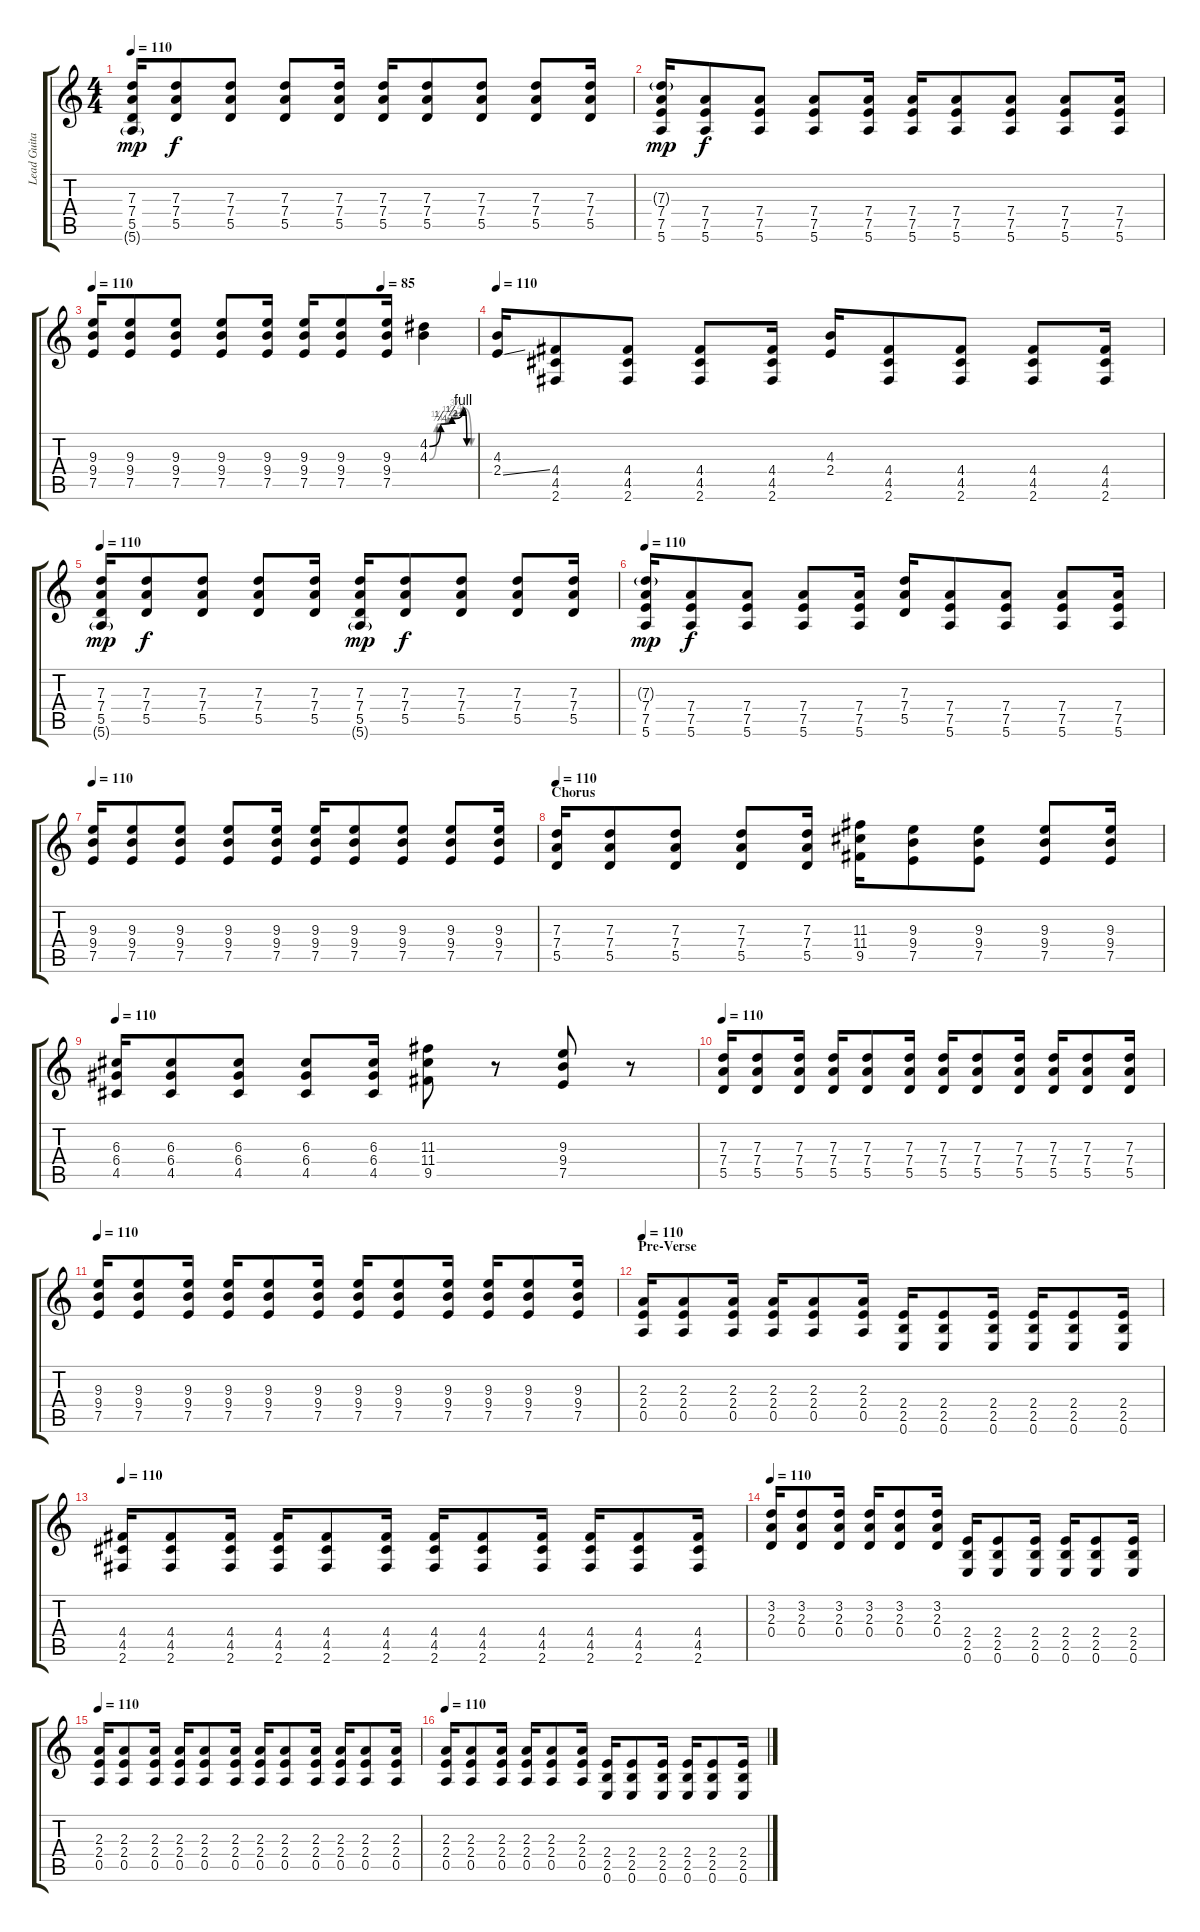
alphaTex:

\track ("Lead Guitar" "Lead Guita") {instrument distortionguitar}
\staff {score tabs}
\tuning (E4 B3 G3 D3 A2 E2) {hide}
\ts (4 4)
\tempo 110
\clef g2
\ks c
(7.3 7.4 5.5 5.6{g}).16{dy mp} (7.3 7.4 5.5).8{dy f} (7.3 7.4 5.5).8 (7.3 7.4 5.5).8 (7.3 7.4 5.5).16 (7.3 7.4 5.5).16 (7.3 7.4 5.5).8 (7.3 7.4 5.5).8 (7.3 7.4 5.5).8 (7.3 7.4 5.5).16 |
(7.3{g} 7.4 7.5 5.6).16{dy mp} (7.4 7.5 5.6).8{dy f} (7.4 7.5 5.6).8 (7.4 7.5 5.6).8 (7.4 7.5 5.6).16 (7.4 7.5 5.6).16 (7.4 7.5 5.6).8 (7.4 7.5 5.6).8 (7.4 7.5 5.6).8 (7.4 7.5 5.6).16 |
\tempo 110
\tempo (85 0.75)
(9.3 9.4 7.5).16 (9.3 9.4 7.5).8 (9.3 9.4 7.5).8 (9.3 9.4 7.5).8 (9.3 9.4 7.5).16 (9.3 9.4 7.5).16 (9.3 9.4 7.5).8 (9.3 9.4 7.5).16 (4.2{be (custom 0 0 15 1 30 2 45 4 50 0 60 0)} 4.3{be (custom 0 0 10 1 25 2 35 3 45 4 56 0 60 0)}).4 |
\tempo 110
(4.3 2.4{ss}).16{volume 13 balance 8} (4.4 4.5 2.6).8 (4.4 4.5 2.6).8 (4.4 4.5 2.6).8 (4.4 4.5 2.6).16 (4.3 2.4).16 (4.4 4.5 2.6).8 (4.4 4.5 2.6).8 (4.4 4.5 2.6).8 (4.4 4.5 2.6).16 |
\tempo 110
(7.3 7.4 5.5 5.6{g}).16{dy mp} (7.3 7.4 5.5).8{dy f} (7.3 7.4 5.5).8 (7.3 7.4 5.5).8 (7.3 7.4 5.5).16 (7.3 7.4 5.5 5.6{g}).16{dy mp} (7.3 7.4 5.5).8{dy f} (7.3 7.4 5.5).8 (7.3 7.4 5.5).8 (7.3 7.4 5.5).16 |
\tempo 110
(7.3{g} 7.4 7.5 5.6).16{dy mp} (7.4 7.5 5.6).8{dy f} (7.4 7.5 5.6).8 (7.4 7.5 5.6).8 (7.4 7.5 5.6).16 (7.3 7.4 5.5).16 (7.4 7.5 5.6).8 (7.4 7.5 5.6).8 (7.4 7.5 5.6).8 (7.4 7.5 5.6).16 |
\tempo 110
(9.3 9.4 7.5).16 (9.3 9.4 7.5).8 (9.3 9.4 7.5).8 (9.3 9.4 7.5).8 (9.3 9.4 7.5).16 (9.3 9.4 7.5).16 (9.3 9.4 7.5).8 (9.3 9.4 7.5).8 (9.3 9.4 7.5).8 (9.3 9.4 7.5).16 |
\section ("" "Chorus")
\tempo 110
(7.3 7.4 5.5).16 (7.3 7.4 5.5).8 (7.3 7.4 5.5).8 (7.3 7.4 5.5).8 (7.3 7.4 5.5).16 (11.3 11.4 9.5).16 (9.3 9.4 7.5).8 (9.3 9.4 7.5).8 (9.3 9.4 7.5).8 (9.3 9.4 7.5).16 |
\tempo 110
(6.3 6.4 4.5).16 (6.3 6.4 4.5).8 (6.3 6.4 4.5).8 (6.3 6.4 4.5).8 (6.3 6.4 4.5).16 (11.3 11.4 9.5).8 r.8 (9.3 9.4 7.5).8 r.8 |
\tempo 110
(7.3 7.4 5.5).16 (7.3 7.4 5.5).8 (7.3 7.4 5.5).16 (7.3 7.4 5.5).16 (7.3 7.4 5.5).8 (7.3 7.4 5.5).16 (7.3 7.4 5.5).16 (7.3 7.4 5.5).8 (7.3 7.4 5.5).16 (7.3 7.4 5.5).16 (7.3 7.4 5.5).8 (7.3 7.4 5.5).16 |
\tempo 110
(9.3 9.4 7.5).16 (9.3 9.4 7.5).8 (9.3 9.4 7.5).16 (9.3 9.4 7.5).16 (9.3 9.4 7.5).8 (9.3 9.4 7.5).16 (9.3 9.4 7.5).16 (9.3 9.4 7.5).8 (9.3 9.4 7.5).16 (9.3 9.4 7.5).16 (9.3 9.4 7.5).8 (9.3 9.4 7.5).16 |
\section ("" "Pre-Verse")
\tempo 110
(2.3 2.4 0.5).16 (2.3 2.4 0.5).8 (2.3 2.4 0.5).16 (2.3 2.4 0.5).16 (2.3 2.4 0.5).8 (2.3 2.4 0.5).16 (2.4 2.5 0.6).16 (2.4 2.5 0.6).8 (2.4 2.5 0.6).16 (2.4 2.5 0.6).16 (2.4 2.5 0.6).8 (2.4 2.5 0.6).16 |
\tempo 110
(4.4 4.5 2.6).16 (4.4 4.5 2.6).8 (4.4 4.5 2.6).16 (4.4 4.5 2.6).16 (4.4 4.5 2.6).8 (4.4 4.5 2.6).16 (4.4 4.5 2.6).16 (4.4 4.5 2.6).8 (4.4 4.5 2.6).16 (4.4 4.5 2.6).16 (4.4 4.5 2.6).8 (4.4 4.5 2.6).16 |
\tempo 110
(3.2 2.3 0.4).16 (3.2 2.3 0.4).8 (3.2 2.3 0.4).16 (3.2 2.3 0.4).16 (3.2 2.3 0.4).8 (3.2 2.3 0.4).16 (2.4 2.5 0.6).16 (2.4 2.5 0.6).8 (2.4 2.5 0.6).16 (2.4 2.5 0.6).16 (2.4 2.5 0.6).8 (2.4 2.5 0.6).16 |
\tempo 110
(2.3 2.4 0.5).16 (2.3 2.4 0.5).8 (2.3 2.4 0.5).16 (2.3 2.4 0.5).16 (2.3 2.4 0.5).8 (2.3 2.4 0.5).16 (2.3 2.4 0.5).16 (2.3 2.4 0.5).8 (2.3 2.4 0.5).16 (2.3 2.4 0.5).16 (2.3 2.4 0.5).8 (2.3 2.4 0.5).16 |
\tempo 110
(2.3 2.4 0.5).16 (2.3 2.4 0.5).8 (2.3 2.4 0.5).16 (2.3 2.4 0.5).16 (2.3 2.4 0.5).8 (2.3 2.4 0.5).16 (2.4 2.5 0.6).16 (2.4 2.5 0.6).8 (2.4 2.5 0.6).16 (2.4 2.5 0.6).16 (2.4 2.5 0.6).8 (2.4 2.5 0.6).16
